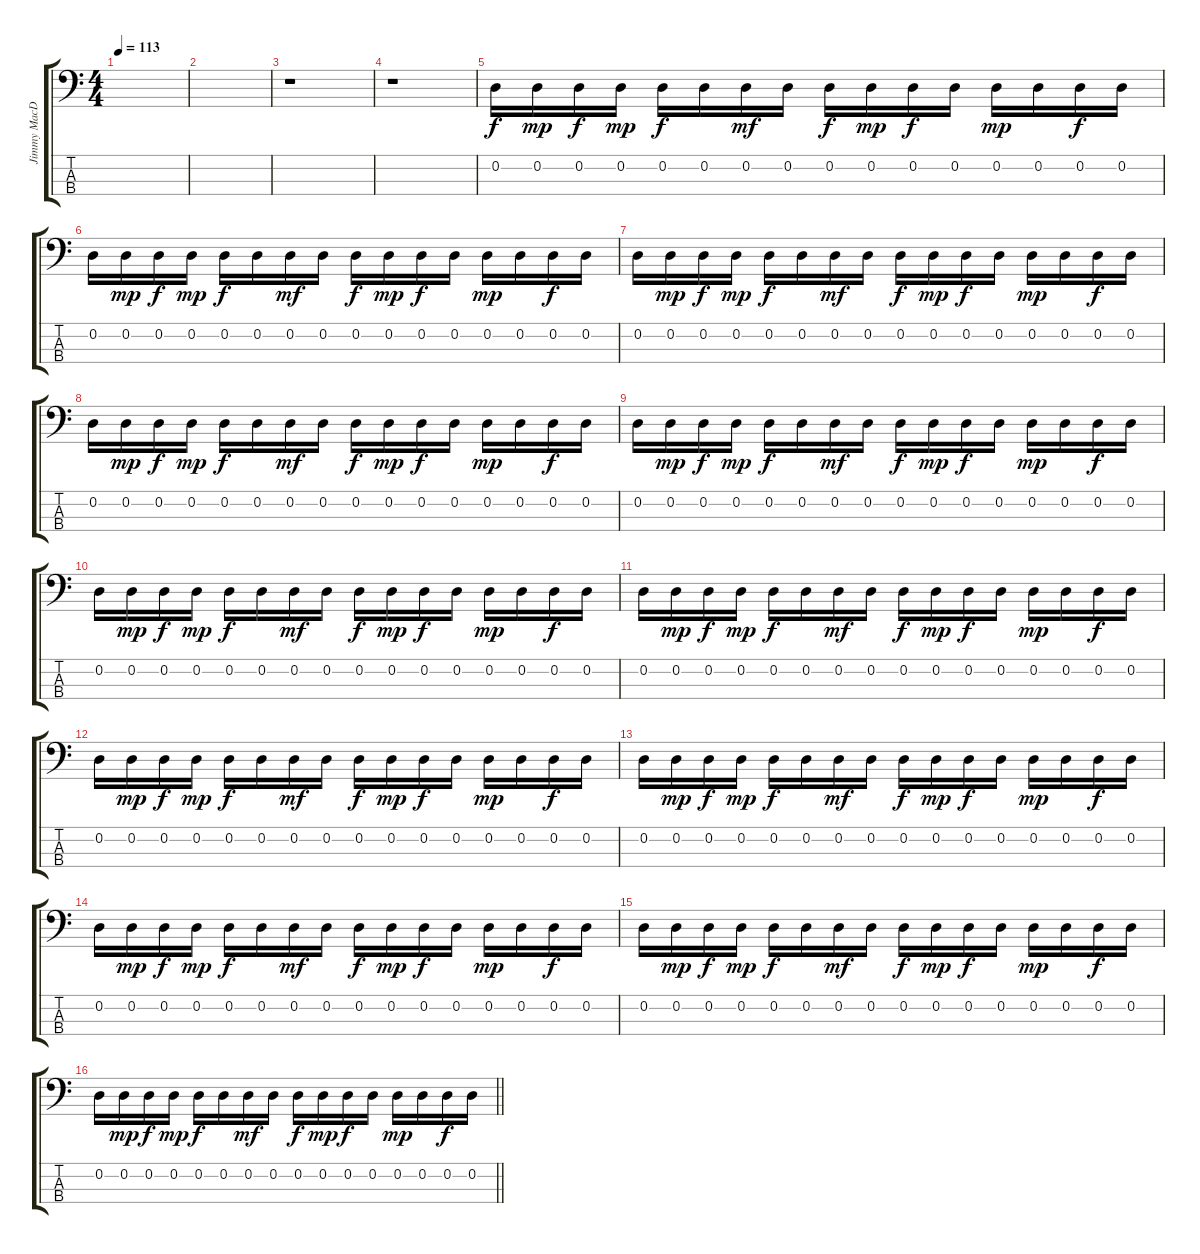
\track ("Jimmy MacDonough" "Jimmy MacD") {instrument electricbasspick}
\staff {score tabs}
\tuning (G2 D2 A1 E1) {hide}
\ts (4 4)
\tempo 113
\clef f4
\ks c
|
|
r.1 |
r.1 |
0.2.16 0.2.16{dy mp} 0.2.16{dy f} 0.2.16{dy mp} 0.2.16{dy f} 0.2.16 0.2.16{dy mf} 0.2.16 0.2.16{dy f} 0.2.16{dy mp} 0.2.16{dy f} 0.2.16 0.2.16{dy mp} 0.2.16 0.2.16{dy f} 0.2.16 |
0.2.16 0.2.16{dy mp} 0.2.16{dy f} 0.2.16{dy mp} 0.2.16{dy f} 0.2.16 0.2.16{dy mf} 0.2.16 0.2.16{dy f} 0.2.16{dy mp} 0.2.16{dy f} 0.2.16 0.2.16{dy mp} 0.2.16 0.2.16{dy f} 0.2.16 |
0.2.16 0.2.16{dy mp} 0.2.16{dy f} 0.2.16{dy mp} 0.2.16{dy f} 0.2.16 0.2.16{dy mf} 0.2.16 0.2.16{dy f} 0.2.16{dy mp} 0.2.16{dy f} 0.2.16 0.2.16{dy mp} 0.2.16 0.2.16{dy f} 0.2.16 |
0.2.16 0.2.16{dy mp} 0.2.16{dy f} 0.2.16{dy mp} 0.2.16{dy f} 0.2.16 0.2.16{dy mf} 0.2.16 0.2.16{dy f} 0.2.16{dy mp} 0.2.16{dy f} 0.2.16 0.2.16{dy mp} 0.2.16 0.2.16{dy f} 0.2.16 |
0.2.16 0.2.16{dy mp} 0.2.16{dy f} 0.2.16{dy mp} 0.2.16{dy f} 0.2.16 0.2.16{dy mf} 0.2.16 0.2.16{dy f} 0.2.16{dy mp} 0.2.16{dy f} 0.2.16 0.2.16{dy mp} 0.2.16 0.2.16{dy f} 0.2.16 |
0.2.16 0.2.16{dy mp} 0.2.16{dy f} 0.2.16{dy mp} 0.2.16{dy f} 0.2.16 0.2.16{dy mf} 0.2.16 0.2.16{dy f} 0.2.16{dy mp} 0.2.16{dy f} 0.2.16 0.2.16{dy mp} 0.2.16 0.2.16{dy f} 0.2.16 |
0.2.16 0.2.16{dy mp} 0.2.16{dy f} 0.2.16{dy mp} 0.2.16{dy f} 0.2.16 0.2.16{dy mf} 0.2.16 0.2.16{dy f} 0.2.16{dy mp} 0.2.16{dy f} 0.2.16 0.2.16{dy mp} 0.2.16 0.2.16{dy f} 0.2.16 |
0.2.16 0.2.16{dy mp} 0.2.16{dy f} 0.2.16{dy mp} 0.2.16{dy f} 0.2.16 0.2.16{dy mf} 0.2.16 0.2.16{dy f} 0.2.16{dy mp} 0.2.16{dy f} 0.2.16 0.2.16{dy mp} 0.2.16 0.2.16{dy f} 0.2.16 |
0.2.16 0.2.16{dy mp} 0.2.16{dy f} 0.2.16{dy mp} 0.2.16{dy f} 0.2.16 0.2.16{dy mf} 0.2.16 0.2.16{dy f} 0.2.16{dy mp} 0.2.16{dy f} 0.2.16 0.2.16{dy mp} 0.2.16 0.2.16{dy f} 0.2.16 |
0.2.16 0.2.16{dy mp} 0.2.16{dy f} 0.2.16{dy mp} 0.2.16{dy f} 0.2.16 0.2.16{dy mf} 0.2.16 0.2.16{dy f} 0.2.16{dy mp} 0.2.16{dy f} 0.2.16 0.2.16{dy mp} 0.2.16 0.2.16{dy f} 0.2.16 |
0.2.16 0.2.16{dy mp} 0.2.16{dy f} 0.2.16{dy mp} 0.2.16{dy f} 0.2.16 0.2.16{dy mf} 0.2.16 0.2.16{dy f} 0.2.16{dy mp} 0.2.16{dy f} 0.2.16 0.2.16{dy mp} 0.2.16 0.2.16{dy f} 0.2.16 |
\barLineRight lightlight
0.2.16 0.2.16{dy mp} 0.2.16{dy f} 0.2.16{dy mp} 0.2.16{dy f} 0.2.16 0.2.16{dy mf} 0.2.16 0.2.16{dy f} 0.2.16{dy mp} 0.2.16{dy f} 0.2.16 0.2.16{dy mp} 0.2.16 0.2.16{dy f} 0.2.16
